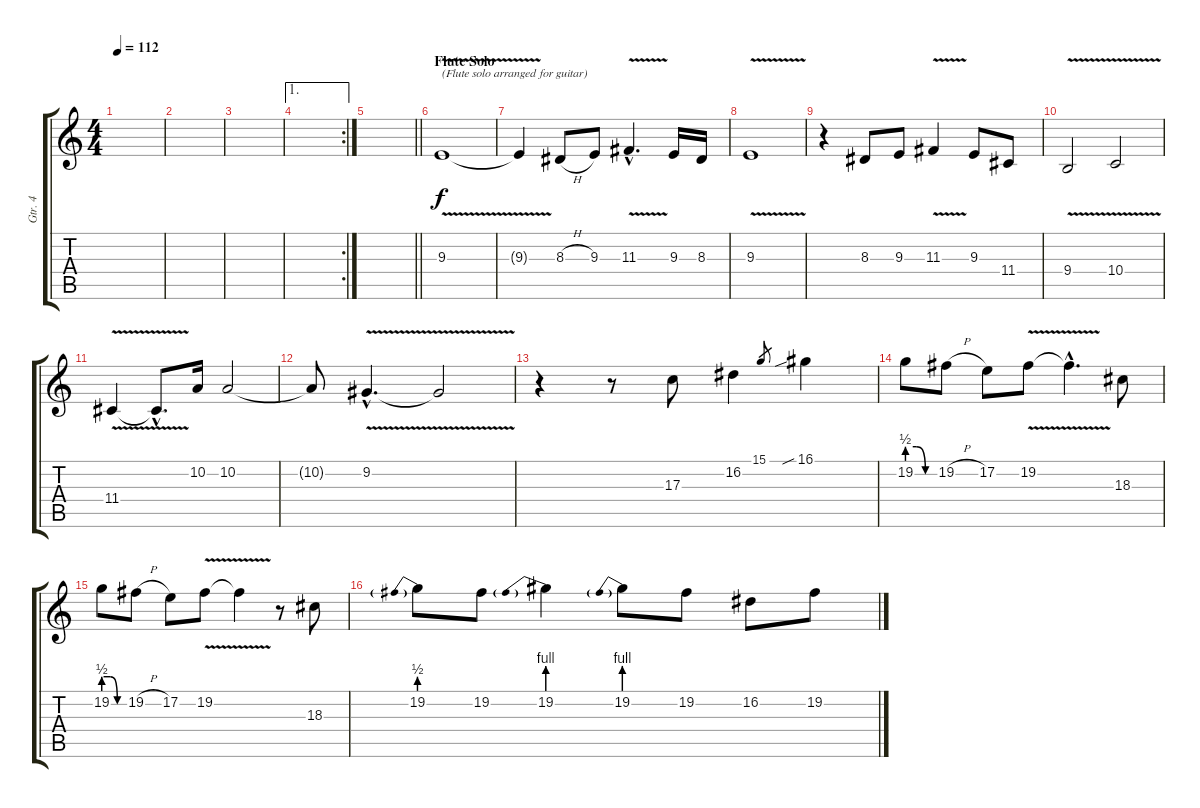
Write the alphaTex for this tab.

\track ("Gtr. 4" "Gtr. 4") {instrument flute}
\staff {score tabs}
\tuning (E4 B3 G3 D3 A2 E2) {hide}
\ts (4 4)
\tempo 112
\clef g2
\ks c
|
|
|
\ae 1
\rc 2
|
\barLineRight lightlight
|
\section ("" "Flute Solo")
9.3{v}.1{txt "(Flute solo arranged for guitar)"} |
9.3{t}.4 8.3{h}.8 9.3.8 11.3{v hac}.4{d} 9.3.16 8.3.16 |
9.3{v}.1 |
r.4 8.3.8 9.3.8 11.3{v}.4 9.3.8 11.4.8 |
9.4{v}.2 10.4{v}.2 |
11.4{v}.4 11.4{hac t}.8{d} 10.2.16 10.2.2 |
10.2{t}.8 9.2{v hac}.4{d} 9.2{t}.2 |
r.4 r.8 17.3.8 16.2.4 15.1.8{gr} 16.1{sib}.4 |
19.2{be (custom 0 2 20 2 40 0 60 0)}.8 19.2{h}.8 17.2.8 19.2{v}.8 19.2{hac t}.4{d} 18.3.8 |
19.2{be (custom 0 2 20 2 40 0 60 0)}.8 19.2{h}.8 17.2.8 19.2{v}.8 19.2{t}.4 r.8 18.3.8 |
19.2{be (prebend 0 2 60 2)}.8 19.2.8 19.2{be (prebend 0 4 60 4)}.4 19.2{be (prebend 0 4 60 4)}.8 19.2.8 16.2.8 19.2.8
